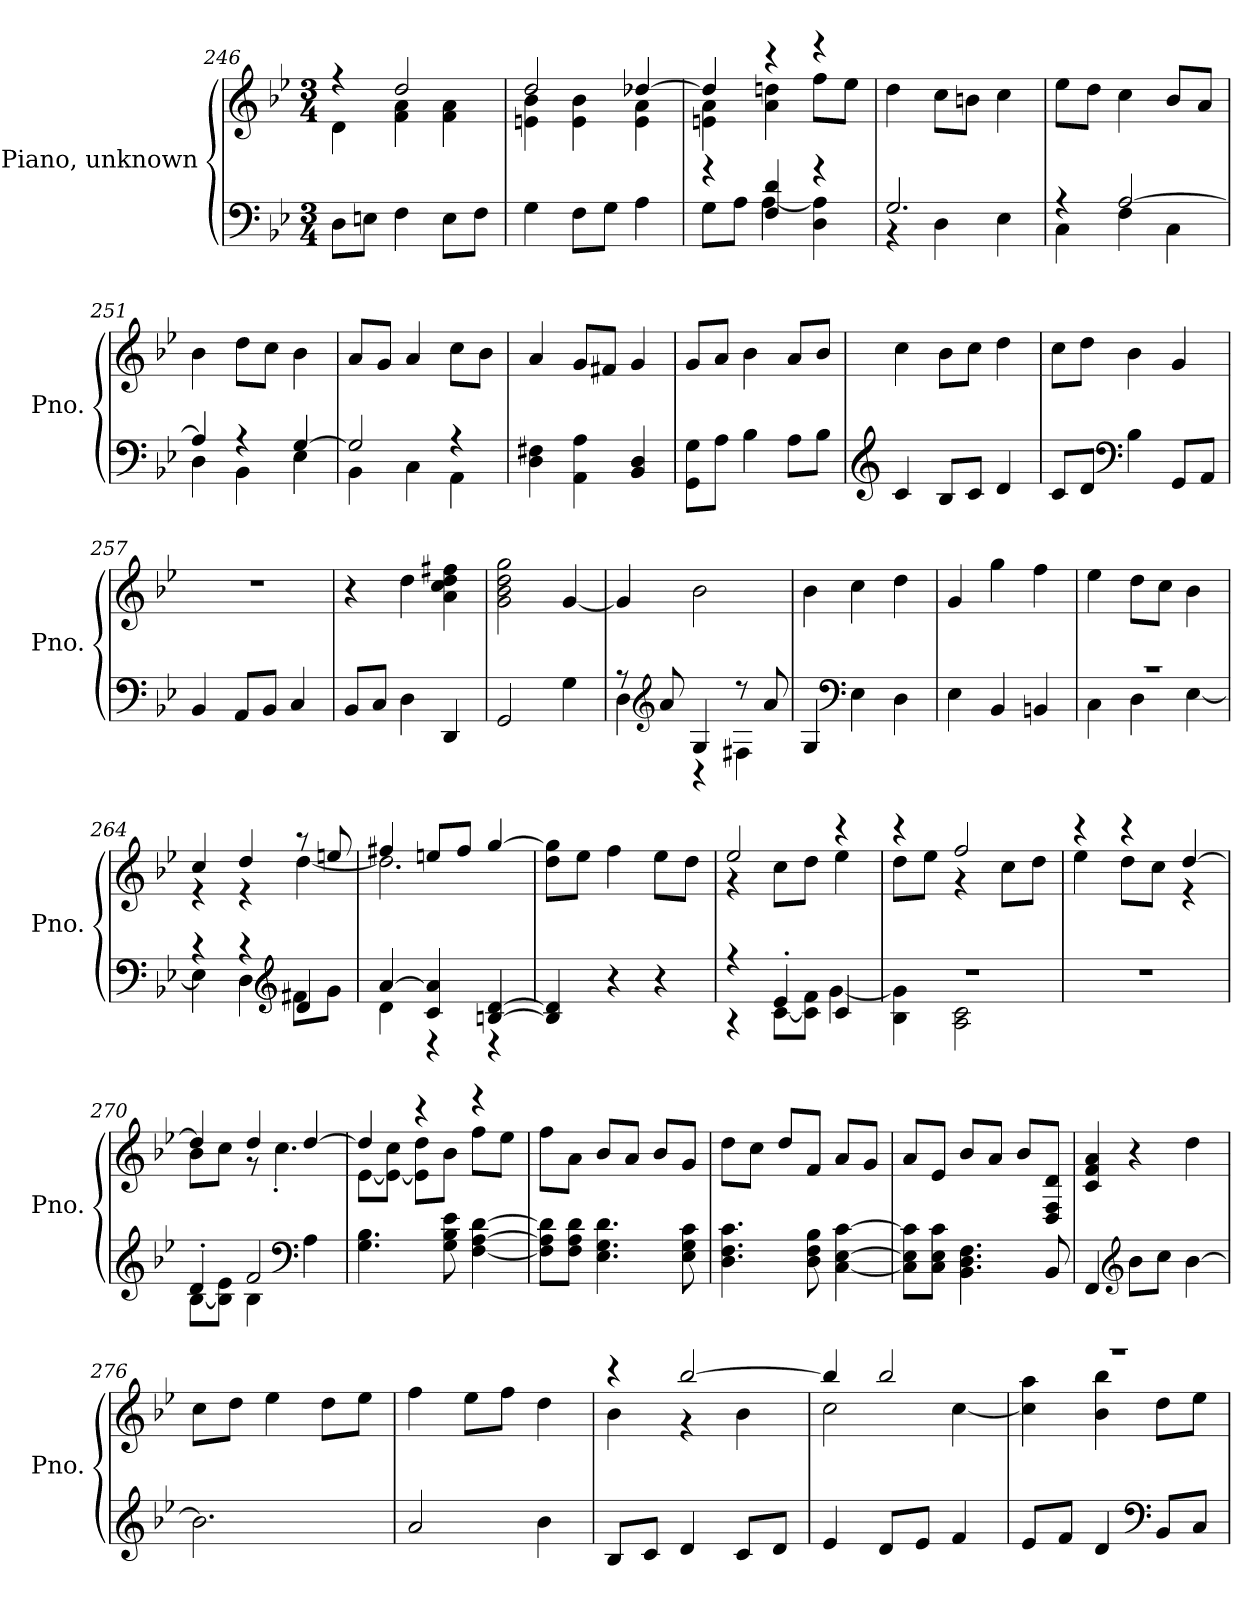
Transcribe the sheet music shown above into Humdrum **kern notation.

**kern	**kern
*part1	*part1
*staff2	*staff1
*I"Piano, unknown	*
*I'Pno.	*
*clefF4	*clefG2
*k[b-e-]	*k[b-e-]
*M3/4	*M3/4
=246	=246
*	*^
8D\L	4r	4d\
8En\J	.	.
4F\	2dd/	4f\ 4a\
8E\L	.	4f\ 4a\
8F\J	.	.
=247	=247	=247
4G\	2dd/	4en\ 4b-\
8F\L	.	4e\ 4b-\
8G\J	.	.
4A\	[4dd-X/	4e\ 4a\
=248	=248	=248
*^	*	*
4r	8G\L	4dd-/]	4en\ 4a\
.	8A\J	.	.
4F/ 4d/	[4A\	4r	4a\ 4ddn\
4r	4D\ 4A\]	4r	8ff\L
.	.	.	8ee-\J
*	*	*v	*v
=249	=249	=249
2.G/	4r	4dd\
.	4D\	8cc\L
.	.	8bn\J
.	4E-\	4cc\
=250	=250	=250
4r	4C\	8ee-\L
.	.	8dd\J
[2A/	4F\	4cc\
.	4C\	8b-/L
.	.	8a/J
!!LO:LB:g=z
=251	=251	=251
4A/]	4D\	4b-\
4r	4BB-\	8dd\L
.	.	8cc\J
[4G/	4E-\	4b-\
=252	=252	=252
2G/]	4BB-\	8a/L
.	.	8g/J
.	4C\	4a/
4r	4AA\	8cc\L
.	.	8b-\J
*v	*v	*
=253	=253
4D\ 4F#X\	4a/
4AA\ 4A\	8g/L
.	8f#X/J
4BB-/ 4D/	4g/
=254	=254
8GG\ 8G\L	8g/L
8A\J	8a/J
4B-\	4b-\
8A\L	8a/L
8B-\J	8b-/J
=255	=255
*clefG2	*
4c/	4cc\
8B-/L	8b-\L
8c/J	8cc\J
4d/	4dd\
=256	=256
8c/L	8cc\L
8d/J	8dd\J
*clefF4	*
4B-\	4b-\
8GG/L	4g/
8AA/J	.
=257	=257
4BB-/	2.r
8AA/L	.
8BB-/J	.
4C/	.
!!LO:LB:g=z
=258	=258
8BB-/L	4r
8C/J	.
4D\	4dd\
4DD/	4a\ 4cc\ 4dd\ 4ff#X\
=259	=259
2GG/	2g\ 2b-\ 2dd\ 2gg\
4G\	[4g/
=260	=260
*^	*
8r	4D\	4g/]
*clefG2	*	*
8a/	.	.
4G/	4r	2b-\
8r	4F#X\	.
8a/	.	.
*v	*v	*
=261	=261
4G/	4b-\
*clefF4	*
4E-\	4cc\
4D\	4dd\
=262	=262
4E-\	4g/
4BB-/	4gg\
4BBn/	4ff\
=263	=263
*^	*
2.r	4C\	4ee-\
.	4D\	8dd\L
.	.	8cc\J
.	[4E-\	4b-\
=264	=264	=264
*	*	*^
4r	4E-\]	4cc/	4r
4r	4D\	4dd/	4r
*clefG2	*	*	*
4d/	8f#X\L	8r	[4dd\
.	8g\J	8een/	.
!!LO:LB:g=z	!!
=265	=265	=265	=265
[4a/	4d\	4ff#X/	2.dd\]
4c/ 4a/]	4r	8een/L	.
.	.	8ff#/J	.
[4Bn/ [4d/	4r	[4gg/	.
*v	*v	*	*
*	*v	*v
=266	=266
4B/] 4d/]	8dd\ 8gg\]L
.	8ee-\J
4r	4ff\
4r	8ee-\L
.	8dd\J
=267	=267
*^	*^
4r	4r	2ee-/	4r
4e-'/	[8c\L	.	8cc\L
.	8c\] 8f\J	.	8dd\J
4c/	[4g\	4r	4ee-\
=268	=268	=268	=268
2.r	4B-\ 4g\]	4r	8dd\L
.	.	.	8ee-\J
.	2A\ 2c\	2ff/	4r
.	.	.	8cc\L
.	.	.	8dd\J
*v	*v	*	*
=269	=269	=269
2.r	4r	4ee-\
.	4r	8dd\L
.	.	8cc\J
.	[4dd/	4r
=270	=270	=270
*^	*	*
4d'/	[8B-\L	4dd/]	8b-\L
.	8B-\] 8e-\J	.	8cc\J
2f/	4B-\	4dd/	8r
.	.	.	4.cc'\
*clefF4	*	*	*
.	4A\	[4dd/	.
*v	*v	*	*
!!LO:PB:g=z	!!
=271	=271	=271
4.G\ 4.B-\	4dd/]	[8e-\L
.	.	8e-\_ 8cc\J
.	4r	8e-\] 8dd\L
8G\ 8B-\ 8e-\	.	8b-\J
[4F\ [4A\ [4d\	4r	8ff\L
.	.	8ee-\J
*	*v	*v
=272	=272
8F\] 8A\] 8d\]L	8ff\L
8F\ 8A\ 8d\J	8a\J
4.E-\ 4.G\ 4.d\	8b-/L
.	8a/J
.	8b-/L
8E-\ 8G\ 8c\	8g/J
=273	=273
4.D\ 4.F\ 4.c\	8dd\L
.	8cc\J
.	8dd/L
8D\ 8F\ 8B-\	8f/J
[4C\ [4E-\ [4c\	8a/L
.	8g/J
=274	=274
8C\] 8E-\] 8c\]L	8a/L
8C\ 8E-\ 8c\J	8e-/J
4.BB-\ 4.D\ 4.F\	8b-/L
.	8a/J
.	8b-/L
8BB-/	8D/ 8F/ 8d/J
=275	=275
4FF/	4c/ 4f/ 4a/
*clefG2	*
8b-\L	4r
8cc\J	.
[4b-\	4dd\
=276	=276
2.b-\]	8cc\L
.	8dd\J
.	4ee-\
.	8dd\L
.	8ee-\J
!!LO:LB:g=z
=277	=277
2a/	4ff\
.	8ee-\L
.	8ff\J
4b-\	4dd\
=278	=278
*	*^
8B-/L	4r	4b-\
8c/J	.	.
4d/	[2bb-/	4r
8c/L	.	4b-\
8d/J	.	.
=279	=279	=279
4e-/	4bb-/]	2cc\
8d/L	2bb-/	.
8e-/J	.	.
4f/	.	[4cc\
=280	=280	=280
8e-/L	2.r	4cc\] 4aa\
8f/J	.	.
4d/	.	4b-\ 4bb-\
*clefF4	*	*
8BB-/L	.	8dd\L
8C/J	.	8ee-\J
*	*v	*v
=	=
*-	*-
